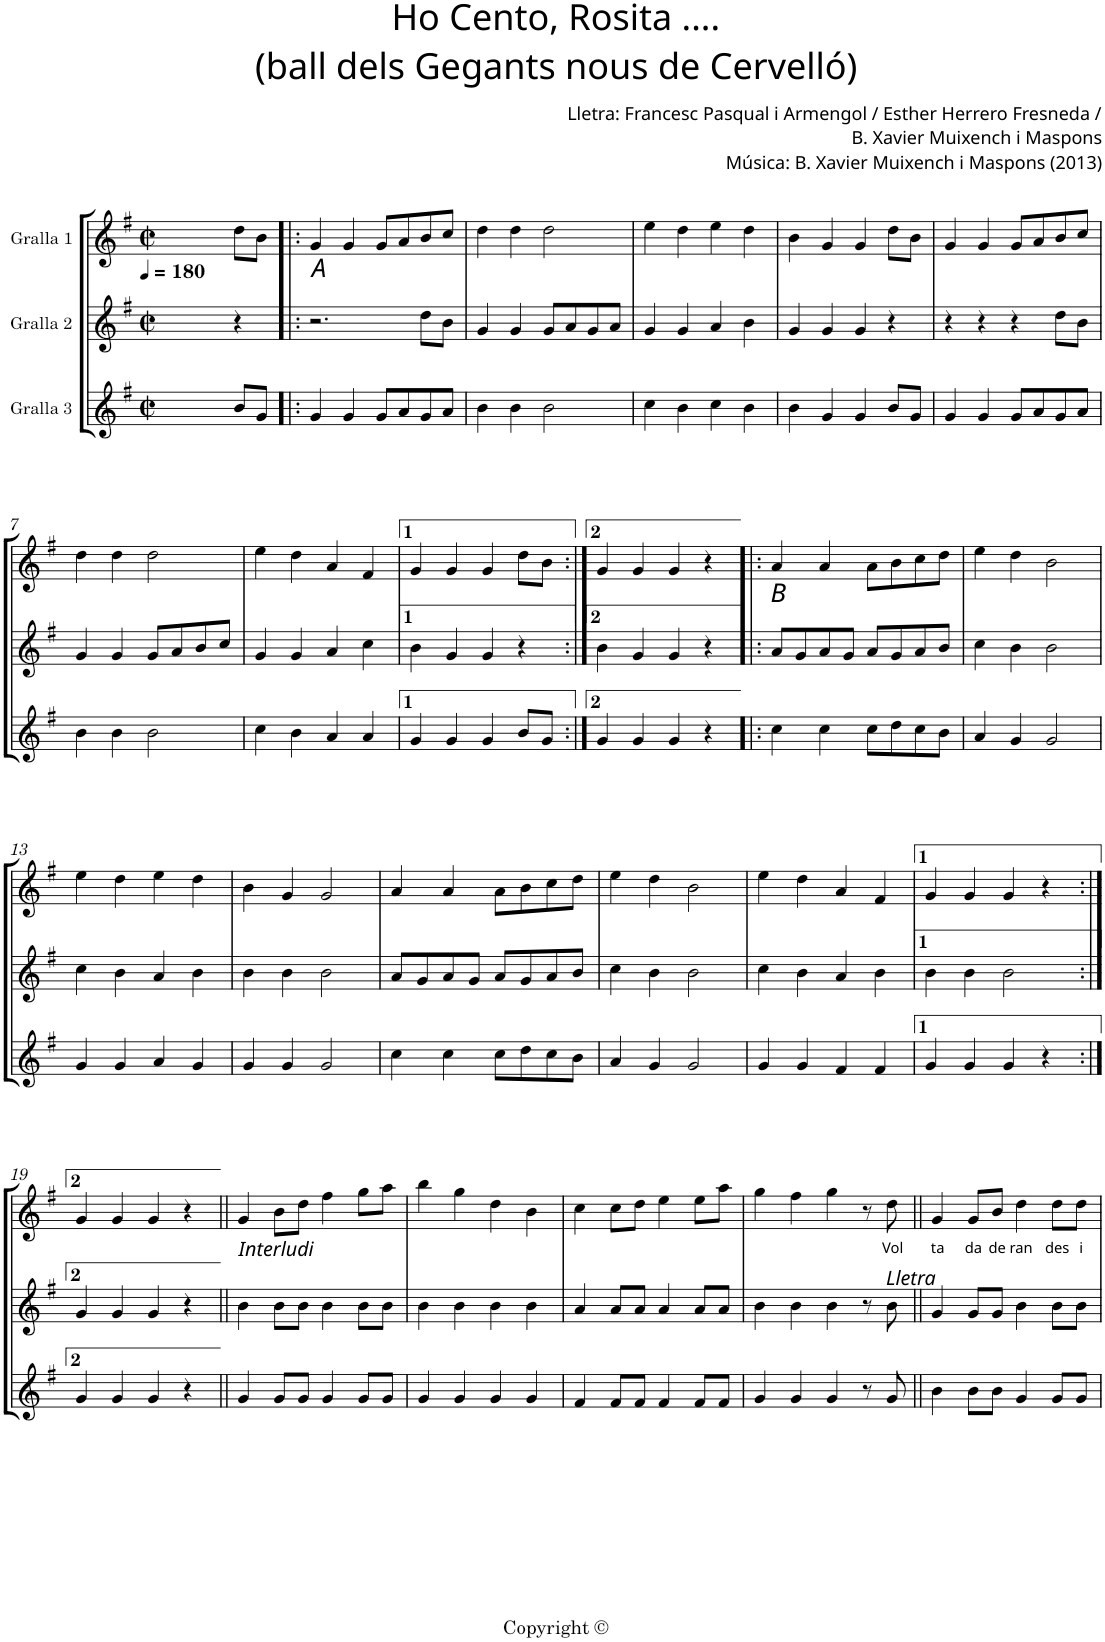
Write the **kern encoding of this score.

**kern	**kern	**kern	**text
*part3	*part2	*part1	*part1
*staff3	*staff2	*staff1	*staff1
*I"Gralla 3	*I"Gralla 2	*I"Gralla 1	*
*clefG2	*clefG2	*clefG2	*
*k[f#]	*k[f#]	*k[f#]	*
*G:	*G:	*G:	*
*M2/2	*M2/2	*M2/2	*
*met(c|)	*met(c|)	*met(c|)	*
*MM180	*MM180	*MM180	*
=1	=1	=1	=1
2.ryy	2.ryy	2.ryy	.
8b/L	4r	8dd\L	.
8g/J	.	8b\J	.
=2!|:	=2!|:	=2!|:	=2!|:
!	!	!LO:TX:b:i:t=A	!
4g/	2.r	4g/	.
4g/	.	4g/	.
8g/L	.	8g/L	.
8a/	.	8a/	.
8g/	8dd\L	8b/	.
8a/J	8b\J	8cc/J	.
=3	=3	=3	=3
4b\	4g/	4dd\	.
4b\	4g/	4dd\	.
2b\	8g/L	2dd\	.
.	8a/	.	.
.	8g/	.	.
.	8a/J	.	.
=4	=4	=4	=4
4cc\	4g/	4ee\	.
4b\	4g/	4dd\	.
4cc\	4a/	4ee\	.
4b\	4b\	4dd\	.
=5	=5	=5	=5
4b\	4g/	4b\	.
4g/	4g/	4g/	.
4g/	4g/	4g/	.
8b/L	4r	8dd\L	.
8g/J	.	8b\J	.
=6	=6	=6	=6
4g/	4r	4g/	.
4g/	4r	4g/	.
8g/L	4r	8g/L	.
8a/	.	8a/	.
8g/	8dd\L	8b/	.
8a/J	8b\J	8cc/J	.
!!LO:LB:g=z
=7	=7	=7	=7
4b\	4g/	4dd\	.
4b\	4g/	4dd\	.
2b\	8g/L	2dd\	.
.	8a/	.	.
.	8b/	.	.
.	8cc/J	.	.
=8	=8	=8	=8
4cc\	4g/	4ee\	.
4b\	4g/	4dd\	.
4a/	4a/	4a/	.
4a/	4cc\	4f#/	.
=9	=9	=9	=9
4g/	4b\	4g/	.
4g/	4g/	4g/	.
4g/	4g/	4g/	.
8b/L	4r	8dd\L	.
8g/J	.	8b\J	.
=10:|!	=10:|!	=10:|!	=10:|!
4g/	4b\	4g/	.
4g/	4g/	4g/	.
4g/	4g/	4g/	.
4r	4r	4r	.
=11!|:	=11!|:	=11!|:	=11!|:
!	!	!LO:TX:b:i:t=B	!
4cc\	8a/L	4a/	.
.	8g/	.	.
4cc\	8a/	4a/	.
.	8g/J	.	.
8cc\L	8a/L	8a\L	.
8dd\	8g/	8b\	.
8cc\	8a/	8cc\	.
8b\J	8b/J	8dd\J	.
=12	=12	=12	=12
4a/	4cc\	4ee\	.
4g/	4b\	4dd\	.
2g/	2b\	2b\	.
!!LO:LB:g=z
=13	=13	=13	=13
4g/	4cc\	4ee\	.
4g/	4b\	4dd\	.
4a/	4a/	4ee\	.
4g/	4b\	4dd\	.
=14	=14	=14	=14
4g/	4b\	4b\	.
4g/	4b\	4g/	.
2g/	2b\	2g/	.
=15	=15	=15	=15
4cc\	8a/L	4a/	.
.	8g/	.	.
4cc\	8a/	4a/	.
.	8g/J	.	.
8cc\L	8a/L	8a\L	.
8dd\	8g/	8b\	.
8cc\	8a/	8cc\	.
8b\J	8b/J	8dd\J	.
=16	=16	=16	=16
4a/	4cc\	4ee\	.
4g/	4b\	4dd\	.
2g/	2b\	2b\	.
=17	=17	=17	=17
4g/	4cc\	4ee\	.
4g/	4b\	4dd\	.
4f#/	4a/	4a/	.
4f#/	4b\	4f#/	.
=18	=18	=18	=18
4g/	4b\	4g/	.
4g/	4b\	4g/	.
4g/	2b\	4g/	.
4r	.	4r	.
!!LO:LB:g=z
=19:|!	=19:|!	=19:|!	=19:|!
4g/	4g/	4g/	.
4g/	4g/	4g/	.
4g/	4g/	4g/	.
4r	4r	4r	.
=20||	=20||	=20||	=20||
!	!	!LO:TX:b:i:t=Interludi	!
4g/	4b\	4g/	.
8g/L	8b\L	8b\L	.
8g/J	8b\J	8dd\J	.
4g/	4b\	4ff#\	.
8g/L	8b\L	8gg\L	.
8g/J	8b\J	8aa\J	.
=21	=21	=21	=21
4g/	4b\	4bb\	.
4g/	4b\	4gg\	.
4g/	4b\	4dd\	.
4g/	4b\	4b\	.
=22	=22	=22	=22
4f#/	4a/	4cc\	.
8f#/L	8a/L	8cc\L	.
8f#/J	8a/J	8dd\J	.
4f#/	4a/	4ee\	.
8f#/L	8a/L	8ee\L	.
8f#/J	8a/J	8aa\J	.
=23	=23	=23	=23
4g/	4b\	4gg\	.
4g/	4b\	4ff#\	.
4g/	4b\	4gg\	.
8r	8r	8r	.
!	!	!LO:TX:b:i:t=Lletra	!
!	!	!	!LO:LY:b
8g/	8b\	8dd\	Vol
=24||	=24||	=24||	=24||
!	!	!	!LO:LY:b
4b\	4g/	4g/	ta
!	!	!	!LO:LY:b
8b\L	8g/L	8g/L	da
!	!	!	!LO:LY:b
8b\J	8g/J	8b/J	de
!	!	!	!LO:LY:b
4g/	4b\	4dd\	ran
!	!	!	!LO:LY:b
8g/L	8b\L	8dd\L	des
!	!	!	!LO:LY:b
8g/J	8b\J	8dd\J	i
=	=	=	=
*-	*-	*-	*-
